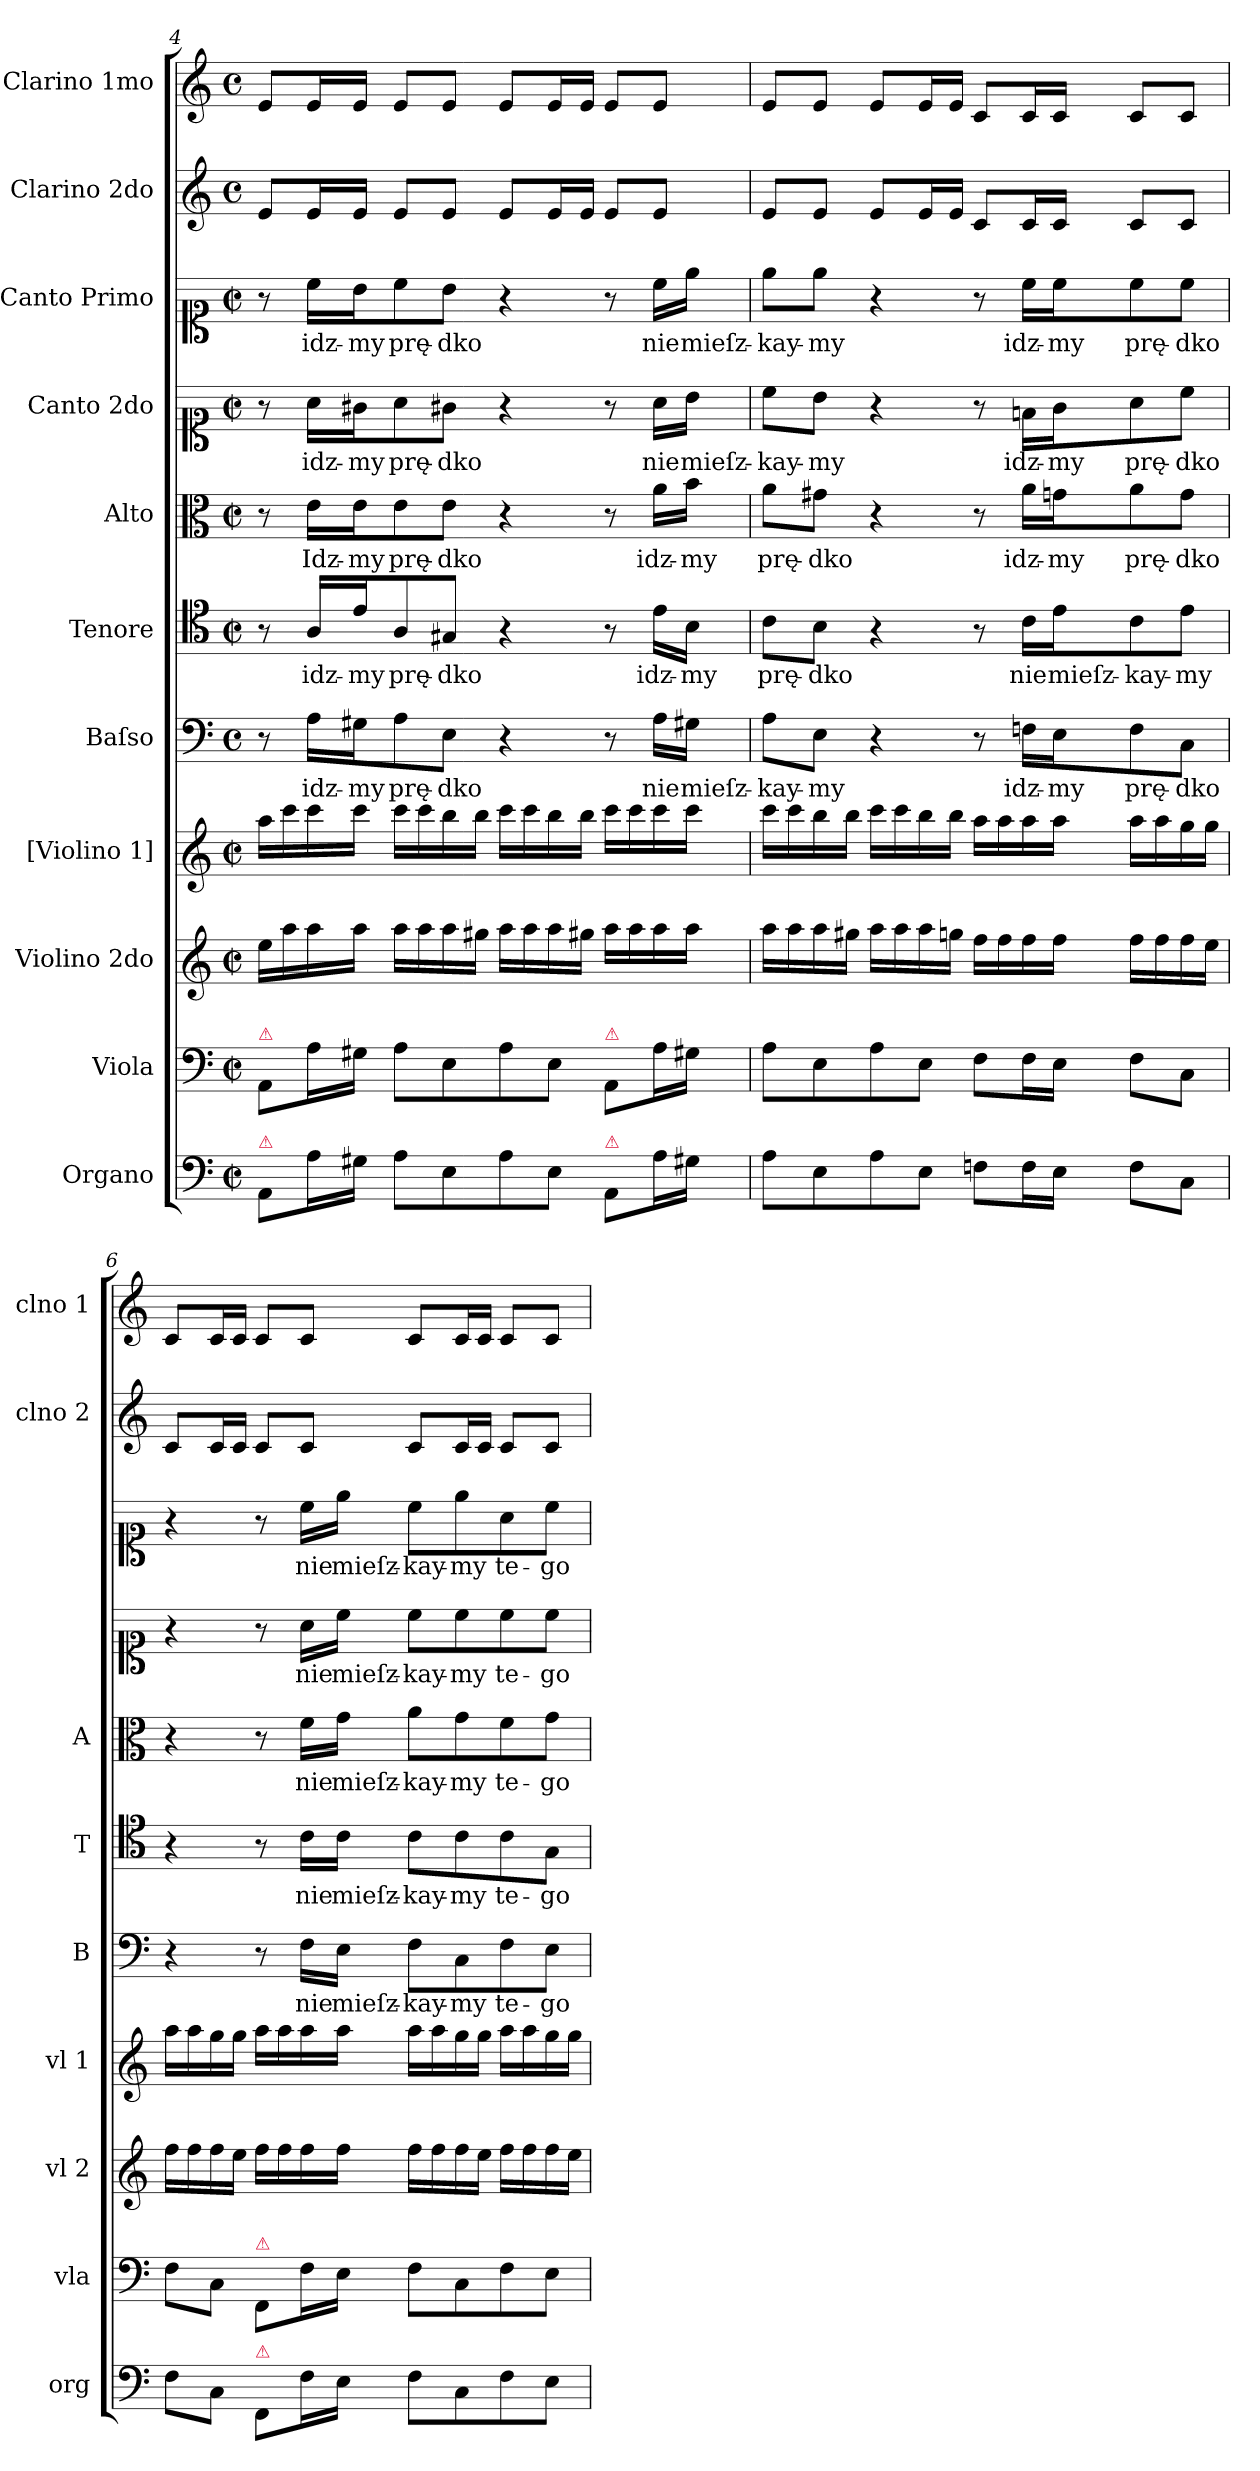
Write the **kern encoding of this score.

**kern	**kern	**kern	**kern	**kern	**text	**kern	**text	**kern	**text	**kern	**text	**kern	**text	**kern	**kern
*part11	*part10	*part9	*part8	*part7	*part7	*part6	*part6	*part5	*part5	*part4	*part4	*part3	*part3	*part2	*part1
*staff11	*staff10	*staff9	*staff8	*staff7	*staff7	*staff6	*staff6	*staff5	*staff5	*staff4	*staff4	*staff3	*staff3	*staff2	*staff1
*I"Organo	*I"Viola	*I"Violino 2do	*I"[Violino 1]	*I"Baſso	*	*I"Tenore	*	*I"Alto	*	*I"Canto 2do	*	*I"Canto Primo	*	*I"Clarino 2do	*I"Clarino 1mo
*I'org	*I'vla	*I'vl 2	*I'vl 1	*I'B	*	*I'T	*	*I'A	*	*	*	*	*	*I'clno 2	*I'clno 1
*clefF4	*clefF4	*clefG2	*clefG2	*clefF4	*	*clefC4	*	*clefC3	*	*clefC1	*	*clefC1	*	*clefG2	*clefG2
*k[]	*k[]	*k[]	*k[]	*k[]	*	*k[]	*	*k[]	*	*k[]	*	*k[]	*	*k[]	*k[]
*C:	*C:	*C:	*C:	*C:	*	*C:	*	*C:	*	*C:	*	*C:	*	*C:	*C:
*M2/2	*M2/2	*M2/2	*M2/2	*M2/2	*	*M2/2	*	*M2/2	*	*M2/2	*	*M2/2	*	*M2/2	*M2/2
*met(c|)	*met(c|)	*met(c|)	*met(c|)	*met(c)	*	*met(c|)	*	*met(c|)	*	*met(c|)	*	*met(c|)	*	*met(c)	*met(c)
=4	=4	=4	=4	=4	=4	=4	=4	=4	=4	=4	=4	=4	=4	=4	=4
!	!LO:TX:a:color=crimson:t=⚠	!	!	!	!	!	!	!	!	!	!	!	!	!	!
!LO:TX:a:color=crimson:t=⚠	!	!	!	!	!	!	!	!	!	!	!	!	!	!	!
8AA/L	8AA/L	16ee\LL	16aa\LL	8r	.	8r	.	8r	.	8r	.	8r	.	8e/L	8e/L
.	.	16aa\	16ccc\	.	.	.	.	.	.	.	.	.	.	.	.
16A\L	16A\L	16aa\	16ccc\	16A\LL	idz-	16A/LL	idz-	16e\LL	Idz-	16a\LL	idz-	16cc\LL	idz-	16e/L	16e/L
16G#X\JJ	16G#X\JJ	16aa\JJ	16ccc\JJ	16G#X\J	-my	16e/J	-my	16e\J	-my	16g#X\J	-my	16b\J	-my	16e/JJ	16e/JJ
8A\L	8A\L	16aa\LL	16ccc\LL	8A\	prę-	8A/	prę-	8e\	prę-	8a\	prę-	8cc\	prę-	8e/L	8e/L
.	.	16aa\	16ccc\	.	.	.	.	.	.	.	.	.	.	.	.
8E\	8E\	16aa\	16bb\	8E\J	-dko	8G#X/J	-dko	8e\J	-dko	8g#X\J	-dko	8b\J	-dko	8e/J	8e/J
.	.	16gg#X\JJ	16bb\JJ	.	.	.	.	.	.	.	.	.	.	.	.
8A\	8A\	16aa\LL	16ccc\LL	4r	.	4r	.	4r	.	4r	.	4r	.	8e/L	8e/L
.	.	16aa\	16ccc\	.	.	.	.	.	.	.	.	.	.	.	.
8E\J	8E\J	16aa\	16bb\	.	.	.	.	.	.	.	.	.	.	16e/L	16e/L
.	.	16gg#X\JJ	16bb\JJ	.	.	.	.	.	.	.	.	.	.	16e/JJ	16e/JJ
!	!LO:TX:a:color=crimson:t=⚠	!	!	!	!	!	!	!	!	!	!	!	!	!	!
!LO:TX:a:color=crimson:t=⚠	!	!	!	!	!	!	!	!	!	!	!	!	!	!	!
8AA/L	8AA/L	16aa\LL	16ccc\LL	8r	.	8r	.	8r	.	8r	.	8r	.	8e/L	8e/L
.	.	16aa\	16ccc\	.	.	.	.	.	.	.	.	.	.	.	.
16A\L	16A\L	16aa\	16ccc\	16A\LL	nie	16e\LL	idz-	16a\LL	idz-	16a\LL	nie	16cc\LL	nie	8e/J	8e/J
16G#X\JJ	16G#X\JJ	16aa\JJ	16ccc\JJ	16G#X\JJ	mieſz-	16B\JJ	-my	16b\JJ	-my	16b\JJ	mieſz-	16ee\JJ	mieſz-	.	.
=5	=5	=5	=5	=5	=5	=5	=5	=5	=5	=5	=5	=5	=5	=5	=5
8A\L	8A\L	16aa\LL	16ccc\LL	8A\L	-kay-	8c\L	prę-	8a\L	prę-	8cc\L	-kay-	8ee\L	-kay-	8e/L	8e/L
.	.	16aa\	16ccc\	.	.	.	.	.	.	.	.	.	.	.	.
8E\	8E\	16aa\	16bb\	8E\J	-my	8B\J	-dko	8g#X\J	-dko	8b\J	-my	8ee\J	-my	8e/J	8e/J
.	.	16gg#X\JJ	16bb\JJ	.	.	.	.	.	.	.	.	.	.	.	.
8A\	8A\	16aa\LL	16ccc\LL	4r	.	4r	.	4r	.	4r	.	4r	.	8e/L	8e/L
.	.	16aa\	16ccc\	.	.	.	.	.	.	.	.	.	.	.	.
8E\J	8E\J	16aa\	16bb\	.	.	.	.	.	.	.	.	.	.	16e/L	16e/L
.	.	16ggn\JJ	16bb\JJ	.	.	.	.	.	.	.	.	.	.	16e/JJ	16e/JJ
8Fn\L	8F\L	16ff\LL	16aa\LL	8r	.	8r	.	8r	.	8r	.	8r	.	8c/L	8c/L
.	.	16ff\	16aa\	.	.	.	.	.	.	.	.	.	.	.	.
16F\L	16F\L	16ff\	16aa\	16Fn\LL	idz-	16c\LL	nie	16a\LL	idz-	16fn\LL	idz-	16cc\LL	idz-	16c/L	16c/L
16E\JJ	16E\JJ	16ff\JJ	16aa\JJ	16E\J	-my	16e\J	mieſz-	16gn\J	-my	16g\J	-my	16cc\J	-my	16c/JJ	16c/JJ
8F\L	8F\L	16ff\LL	16aa\LL	8F\	prę-	8c\	kay-	8a\	prę-	8a\	prę-	8cc\	prę-	8c/L	8c/L
.	.	16ff\	16aa\	.	.	.	.	.	.	.	.	.	.	.	.
8C\J	8C\J	16ff\	16gg\	8C\J	-dko	8e\J	-my	8g\J	-dko	8cc\J	-dko	8cc\J	-dko	8c/J	8c/J
.	.	16ee\JJ	16gg\JJ	.	.	.	.	.	.	.	.	.	.	.	.
=6	=6	=6	=6	=6	=6	=6	=6	=6	=6	=6	=6	=6	=6	=6	=6
8F\L	8F\L	16ff\LL	16aa\LL	4r	.	4r	.	4r	.	4r	.	4r	.	8c/L	8c/L
.	.	16ff\	16aa\	.	.	.	.	.	.	.	.	.	.	.	.
8C\J	8C\J	16ff\	16gg\	.	.	.	.	.	.	.	.	.	.	16c/L	16c/L
.	.	16ee\JJ	16gg\JJ	.	.	.	.	.	.	.	.	.	.	16c/JJ	16c/JJ
!	!LO:TX:a:color=crimson:t=⚠	!	!	!	!	!	!	!	!	!	!	!	!	!	!
!LO:TX:a:color=crimson:t=⚠	!	!	!	!	!	!	!	!	!	!	!	!	!	!	!
8FF/L	8FF/L	16ff\LL	16aa\LL	8r	.	8r	.	8r	.	8r	.	8r	.	8c/L	8c/L
.	.	16ff\	16aa\	.	.	.	.	.	.	.	.	.	.	.	.
16F\L	16F\L	16ff\	16aa\	16F\LL	nie	16c\LL	nie	16f\LL	nie	16a\LL	nie	16cc\LL	nie	8c/J	8c/J
16E\JJ	16E\JJ	16ff\JJ	16aa\JJ	16E\JJ	mieſz-	16c\JJ	mieſz-	16g\JJ	mieſz-	16cc\JJ	mieſz-	16ee\JJ	mieſz-	.	.
8F\L	8F\L	16ff\LL	16aa\LL	8F\L	-kay-	8c\L	-kay-	8a\L	-kay-	8cc\L	-kay-	8cc\L	-kay-	8c/L	8c/L
.	.	16ff\	16aa\	.	.	.	.	.	.	.	.	.	.	.	.
8C\	8C\	16ff\	16gg\	8C\	-my	8c\	-my	8g\	-my	8cc\	-my	8ee\	-my	16c/L	16c/L
.	.	16ee\JJ	16gg\JJ	.	.	.	.	.	.	.	.	.	.	16c/JJ	16c/JJ
8F\	8F\	16ff\LL	16aa\LL	8F\	te-	8c\	te-	8f\	te-	8cc\	te-	8a\	te-	8c/L	8c/L
.	.	16ff\	16aa\	.	.	.	.	.	.	.	.	.	.	.	.
8E\J	8E\J	16ff\	16gg\	8E\J	-go	8G\J	-go	8g\J	-go	8cc\J	-go	8cc\J	-go	8c/J	8c/J
.	.	16ee\JJ	16gg\JJ	.	.	.	.	.	.	.	.	.	.	.	.
=	=	=	=	=	=	=	=	=	=	=	=	=	=	=	=
*-	*-	*-	*-	*-	*-	*-	*-	*-	*-	*-	*-	*-	*-	*-	*-
